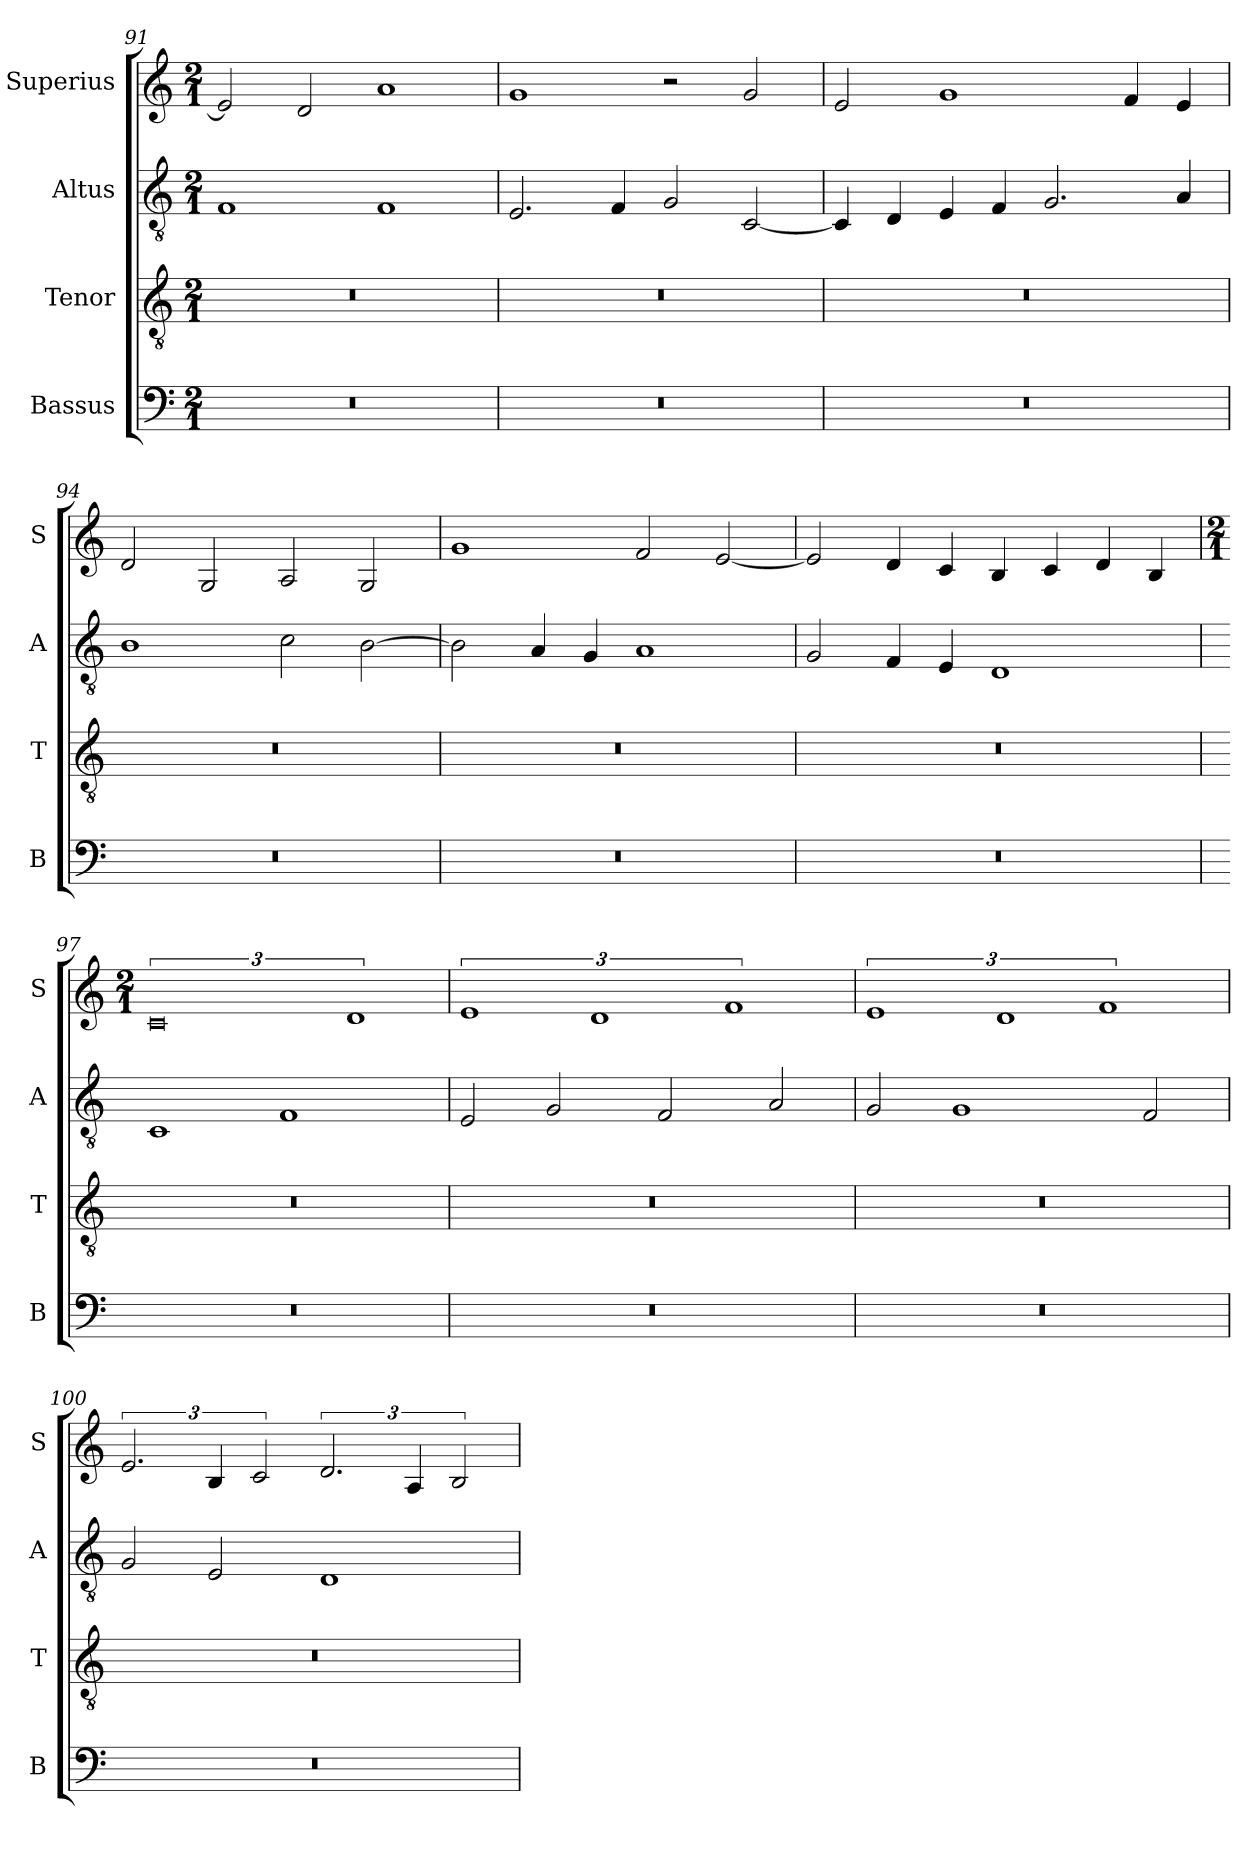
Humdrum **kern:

**kern	**kern	**kern	**kern
*part4	*part3	*part2	*part1
*staff4	*staff3	*staff2	*staff1
*I"Bassus	*I"Tenor	*I"Altus	*I"Superius
*I'B	*I'T	*I'A	*I'S
*clefF4	*clefGv2	*clefGv2	*clefG2
*k[]	*k[]	*k[]	*k[]
*M2/1	*M2/1	*M2/1	*M2/1
=91	=91	=91	=91
0r	0r	1F	2e/]
.	.	.	2d/
.	.	1F	1a
=92	=92	=92	=92
0r	0r	2.E/	1g
.	.	4F/	.
.	.	2G/	2r
.	.	[2C/	2g/
=93	=93	=93	=93
0r	0r	4C/]	2e/
.	.	4D/	.
.	.	4E/	1g
.	.	4F/	.
.	.	2.G/	.
.	.	.	4f/
.	.	4A/	4e/
=94	=94	=94	=94
0r	0r	1B	2d/
.	.	.	2G/
.	.	2c\	2A/
.	.	[2B\	2G/
=95	=95	=95	=95
0r	0r	2B\]	1g
.	.	4A/	.
.	.	4G/	.
.	.	1A	2f/
.	.	.	[2e/
=96	=96	=96	=96
0r	0r	2G/	2e/]
.	.	4F/	4d/
.	.	4E/	4c/
.	.	1D	4B/
.	.	.	4c/
.	.	.	4d/
.	.	.	4B/
=97	=97	=97	=97
*	*	*	*M2/1
0r	0r	1C	3%4c
.	.	1F	.
.	.	.	3%2d
=98	=98	=98	=98
0r	0r	2E/	3%2e
.	.	2G/	.
.	.	.	3%2d
.	.	2F/	.
.	.	.	3%2f
.	.	2A/	.
=99	=99	=99	=99
0r	0r	2G/	3%2e
.	.	1G	.
.	.	.	3%2d
.	.	.	3%2f
.	.	2F/	.
=100	=100	=100	=100
0r	0r	2G/	3.e/
.	.	2E/	6B/
.	.	.	3c/
.	.	1D	3.d/
.	.	.	6A/
.	.	.	3B/
=	=	=	=
*-	*-	*-	*-
